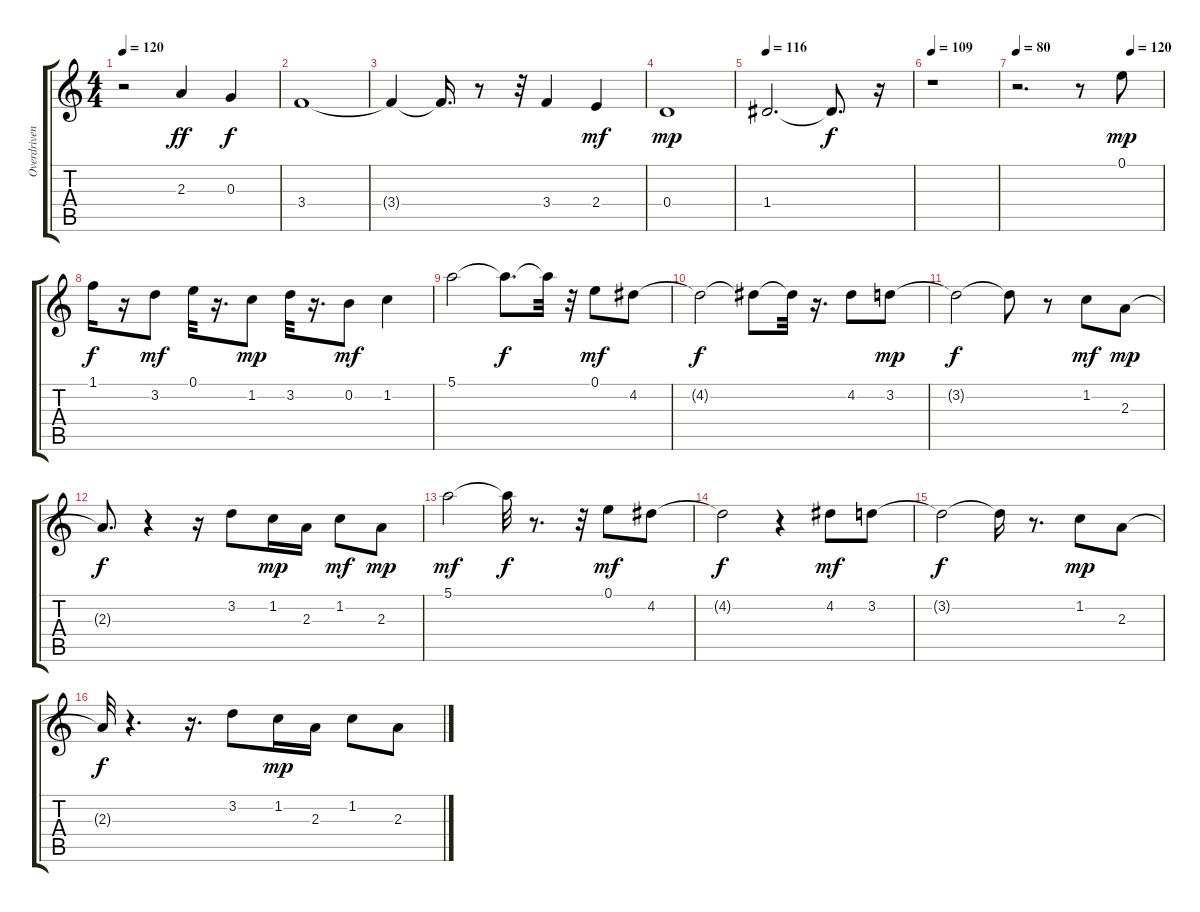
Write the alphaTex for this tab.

\track ("Overdriven Guitar" "Overdriven") {instrument overdrivenguitar}
\staff {score tabs}
\tuning (E4 B3 G3 D3 A2 E2) {hide}
\ts (4 4)
\tempo 120
\clef g2
\ks c
r.2{dy ff} 2.3.4 0.3.4{dy f} |
3.4.1 |
3.4{t}.4 3.4{t}.16{d} r.8 r.32 3.4.4 2.4.4{dy mf} |
0.4.1{dy mp} |
\tempo 116
1.4.2{d} 1.4{t}.8{d dy f} r.16 |
\tempo 109
r.1 |
\tempo 80
\tempo (120 0.78125)
r.2{d} r.8 0.1.8{dy mp} |
1.1.16{dy f} r.16 3.2.8{dy mf} 0.1.32 r.16{d} 1.2.8{dy mp} 3.2.32 r.16{d} 0.2.8{dy mf} 1.2.4 |
5.1.2 5.1{t}.8{d dy f} 5.1{t}.32 r.32 0.1.8{dy mf} 4.2.8 |
4.2{t}.2{dy f} 4.2{t}.8 4.2{t}.32 r.16{d} 4.2.8 3.2.8{dy mp} |
3.2{t}.2{dy f} 3.2{t}.8 r.8 1.2.8{dy mf} 2.3.8{dy mp} |
2.3{t}.8{d dy f} r.4 r.16 3.2.8 1.2.16{dy mp} 2.3.16 1.2.8{dy mf} 2.3.8{dy mp} |
5.1.2{dy mf} 5.1{t}.32{dy f} r.8{d} r.32 0.1.8{dy mf} 4.2.8 |
4.2{t}.2{dy f} r.4 4.2.8{dy mf} 3.2.8 |
3.2{t}.2{dy f} 3.2{t}.16 r.8{d} 1.2.8{dy mp} 2.3.8 |
2.3{t}.32{dy f} r.4{d} r.16{d} 3.2.8 1.2.16{dy mp} 2.3.16 1.2.8 2.3.8
